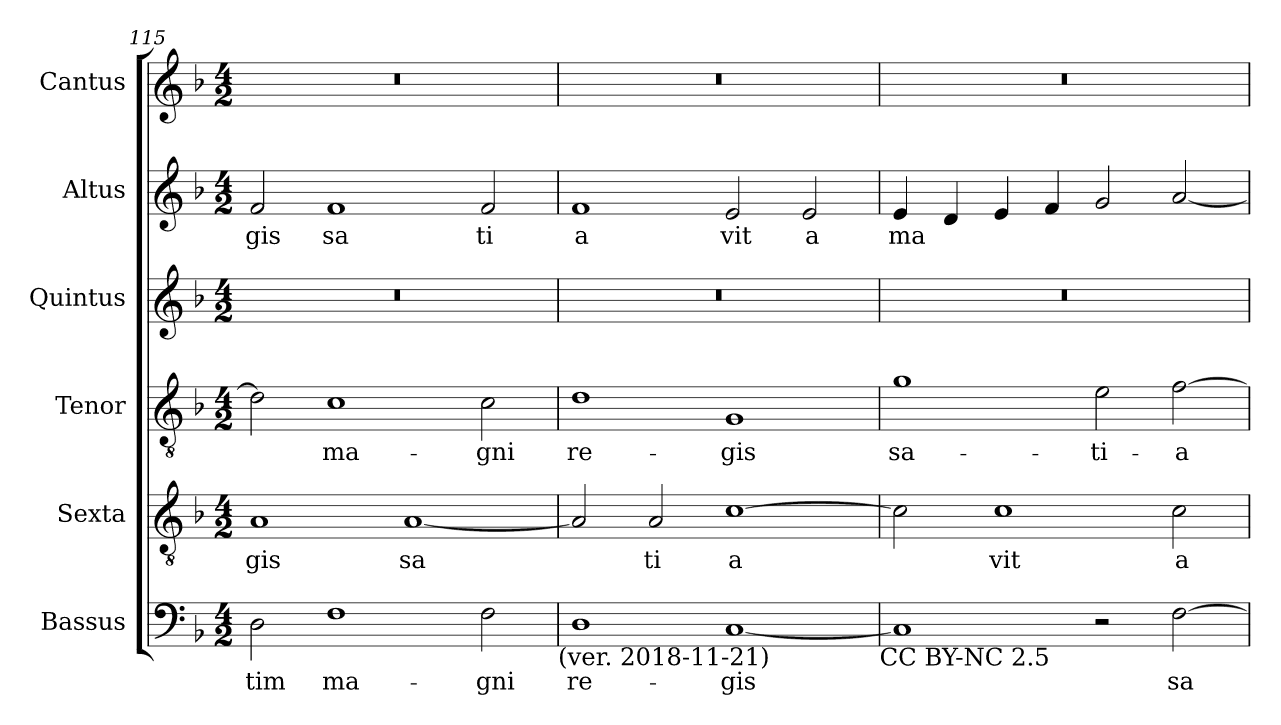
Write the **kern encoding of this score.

**kern	**text	**kern	**text	**kern	**text	**kern	**kern	**text	**kern
*part6	*part6	*part5	*part5	*part4	*part4	*part3	*part2	*part2	*part1
*staff6	*staff6	*staff5	*staff5	*staff4	*staff4	*staff3	*staff2	*staff2	*staff1
*I"Bassus	*	*I"Sexta	*	*I"Tenor	*	*I"Quintus	*I"Altus	*	*I"Cantus
*I'Bassus	*	*I'Sexta	*	*I'Tenor	*	*I'Quintus	*I'Altus	*	*I'Cantus
*clefF4	*	*clefGv2	*	*clefGv2	*	*clefG2	*clefG2	*	*clefG2
*k[b-]	*	*k[b-]	*	*k[b-]	*	*k[b-]	*k[b-]	*	*k[b-]
*F:	*	*F:	*	*F:	*	*F:	*F:	*	*F:
*M4/2	*	*M4/2	*	*M4/2	*	*M4/2	*M4/2	*	*M4/2
=115	=115	=115	=115	=115	=115	=115	=115	=115	=115
!	!LO:LY:b:cj	!	!LO:LY:b:cj	!	!	!	!	!LO:LY:b:cj	!
2D\	-tim	1A	gis	2d\]	.	0r	2f/	gis	0r
!	!LO:LY:b:cj	!	!	!	!LO:LY:b:cj	!	!	!LO:LY:b:cj	!
1F	ma-	.	.	1c	ma-	.	1f	sa	.
!	!	!	!LO:LY:b:cj	!	!	!	!	!	!
.	.	[<1A	sa	.	.	.	.	.	.
!	!LO:LY:b:cj	!	!	!	!LO:LY:b:cj	!	!	!LO:LY:b:cj	!
2F\	-gni	.	.	2c\	-gni	.	2f/	ti	.
!LO:TX:b:t=(ver. 2018-11-21)	!	!	!	!	!	!	!	!	!
=116	=116	=116	=116	=116	=116	=116	=116	=116	=116
!	!LO:LY:b:cj	!	!	!	!LO:LY:b:cj	!	!	!LO:LY:b:cj	!
1D	re-	2A/]	.	1d	re-	0r	1f	a	0r
!	!	!	!LO:LY:b:cj	!	!	!	!	!	!
.	.	2A/	ti	.	.	.	.	.	.
!	!LO:LY:b:cj	!	!LO:LY:b:rj	!	!LO:LY:b:cj	!	!	!LO:LY:b:cj	!
[<1C	-gis	[>1c	a	1G	-gis	.	2e/	vit	.
!	!	!	!	!	!	!	!	!LO:LY:b:cj	!
.	.	.	.	.	.	.	2e/	a	.
!LO:TX:b:t=CC BY-NC 2.5	!	!	!	!	!	!	!	!	!
=117	=117	=117	=117	=117	=117	=117	=117	=117	=117
!	!	!	!	!	!LO:LY:b:cj	!	!	!LO:LY:b	!
1C]	.	2c\]	.	1g	sa-	0r	4e/	ma	0r
.	.	.	.	.	.	.	4d/	.	.
!	!	!	!LO:LY:b:cj	!	!	!	!	!	!
.	.	1c	vit	.	.	.	4e/	.	.
.	.	.	.	.	.	.	4f/	.	.
!	!	!	!	!	!LO:LY:b:cj	!	!	!	!
2r	.	.	.	2e\	-ti-	.	2g/	.	.
!	!LO:LY:b:cj	!	!LO:LY:b:cj	!	!LO:LY:b:cj	!	!	!	!
[>2F\	sa-	2c\	a	[>2f\	-a-	.	[>2a/	.	.
=	=	=	=	=	=	=	=	=	=
*-	*-	*-	*-	*-	*-	*-	*-	*-	*-
